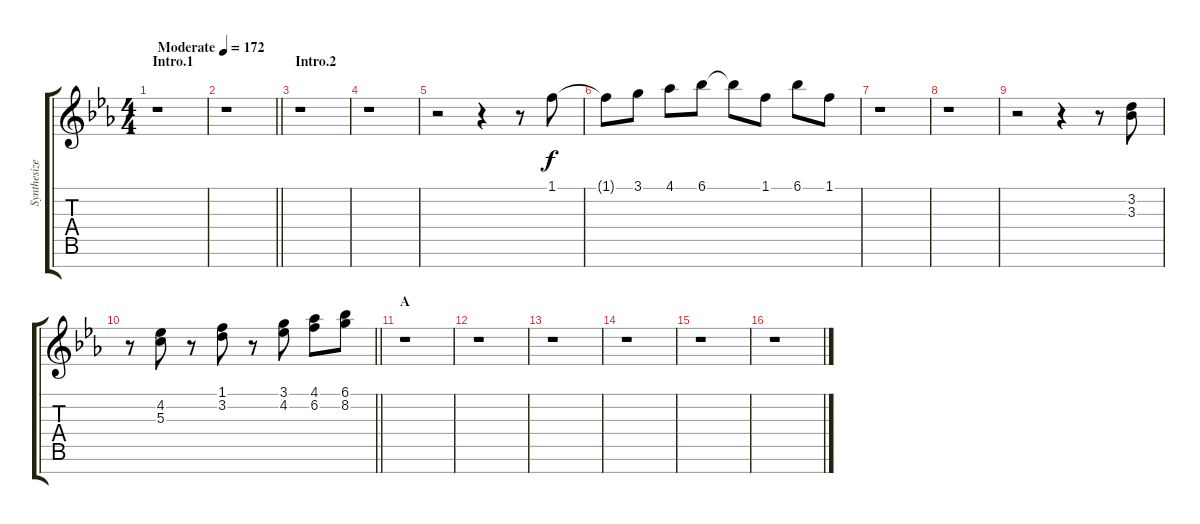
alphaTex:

\track ("Synthesizer III" "Synthesize") {instrument fx5brightness}
\staff {score tabs}
\tuning (E5 B4 G4 D4 A3 E3 B2) {hide}
\ts (4 4)
\section ("" "Intro.1")
\tempo (172 "Moderate")
\clef g2
\ks eb
r.1{dy f instrument fx5brightness} |
\barLineRight lightlight
r.1 |
\section ("" "Intro.2")
r.1 |
r.1 |
r.2 r.4 r.8 1.1.8 |
1.1{t}.8 3.1.8 4.1.8 6.1.8 6.1{t}.8 1.1.8 6.1.8 1.1.8 |
r.1 |
r.1 |
r.2 r.4 r.8 (3.2 3.3).8 |
\barLineRight lightlight
r.8 (4.2 5.3).8 r.8 (1.1 3.2).8 r.8 (3.1 4.2).8 (4.1 6.2).8 (6.1 8.2).8 |
\section ("" "A")
r.1 |
r.1 |
r.1 |
r.1 |
r.1 |
r.1
